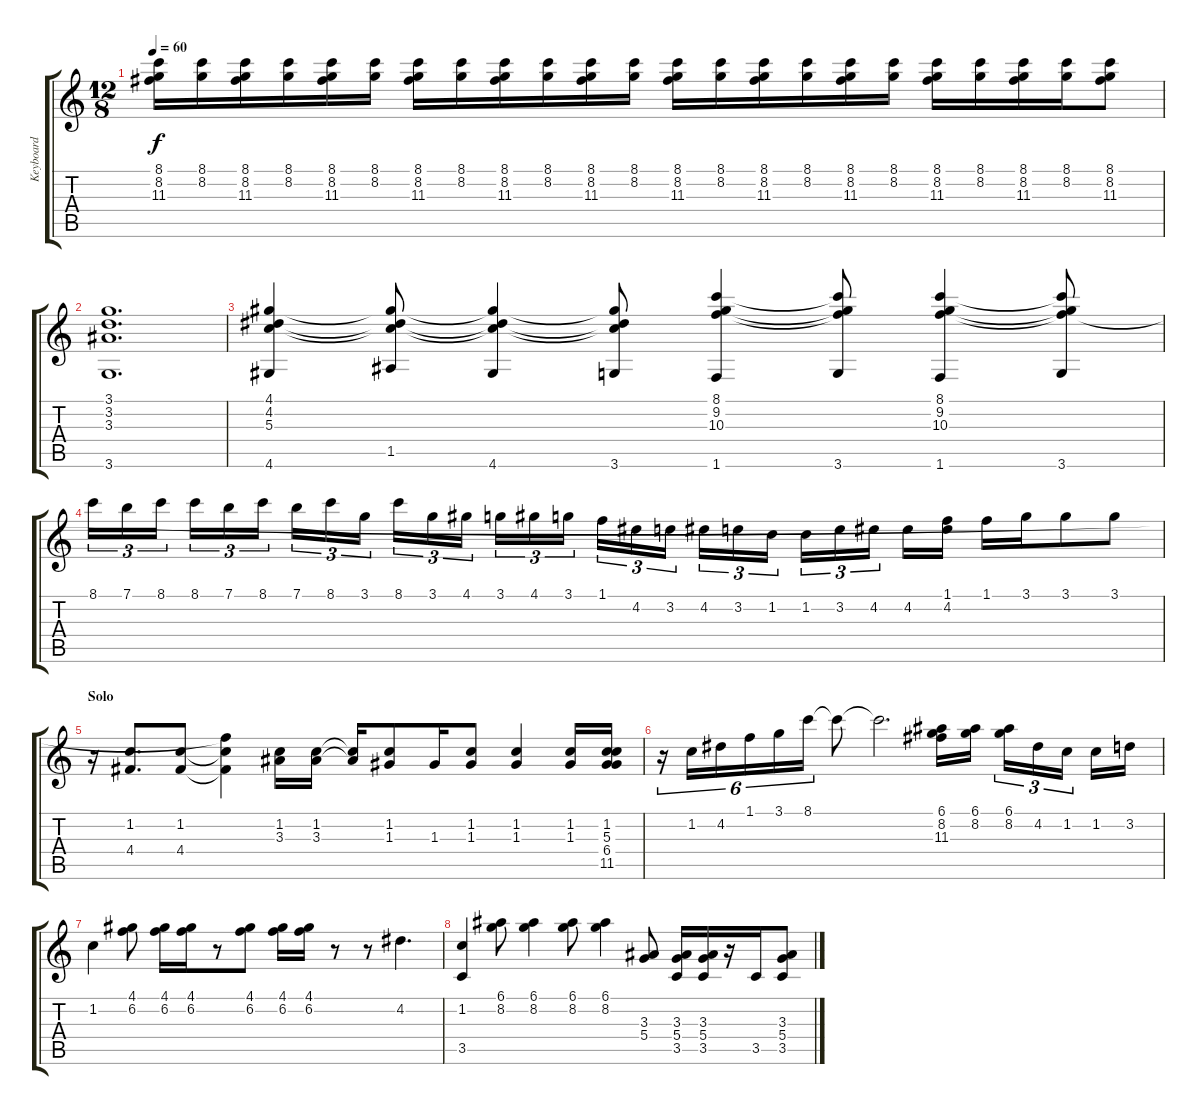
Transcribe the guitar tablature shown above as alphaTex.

\track ("Keyboard" "Keyboard") {instrument drawbarorgan}
\staff {score tabs}
\tuning (E5 B4 G4 D4 A3 E3) {hide}
\ts (12 8)
\tempo 60
\clef g2
\ks c
(8.1 8.2 11.3).16{dy f} (8.1 8.2).16 (8.1 8.2 11.3).16 (8.1 8.2).16 (8.1 8.2 11.3).16 (8.1 8.2).16 (8.1 8.2 11.3).16 (8.1 8.2).16 (8.1 8.2 11.3).16 (8.1 8.2).16 (8.1 8.2 11.3).16 (8.1 8.2).16 (8.1 8.2 11.3).16 (8.1 8.2).16 (8.1 8.2 11.3).16 (8.1 8.2).16 (8.1 8.2 11.3).16 (8.1 8.2).16 (8.1 8.2 11.3).16 (8.1 8.2).16 (8.1 8.2 11.3).16 (8.1 8.2).16 (8.1 8.2 11.3).8 |
(3.1 3.2 3.3 3.6).1{d} |
(4.1 4.2 5.3 4.6).4 (4.1{t} 4.2{t} 5.3{t} 1.5).8 (4.1{t} 4.2{t} 5.3{t} 4.6).4 (4.1{t} 4.2{t} 5.3{t} 3.6).8 (8.1 9.2 10.3 1.6).4 (8.1{t} 9.2{t} 10.3{t} 3.6).8 (8.1 9.2 10.3 1.6).4 (8.1{t} 9.2{t} 10.3{t} 3.6).8 |
8.1.16{tu (3 2)} 7.1.16{tu (3 2)} 8.1.16{tu (3 2)} 8.1.16{tu (3 2)} 7.1.16{tu (3 2)} 8.1.16{tu (3 2)} 7.1.16{tu (3 2)} 8.1.16{tu (3 2)} 3.1.16{tu (3 2)} 8.1.16{tu (3 2)} 3.1.16{tu (3 2)} 4.1.16{tu (3 2)} 3.1.16{tu (3 2)} 4.1.16{tu (3 2)} 3.1.16{tu (3 2)} 1.1.16{tu (3 2)} 4.2.16{tu (3 2)} 3.2.16{tu (3 2)} 4.2.16{tu (3 2)} 3.2.16{tu (3 2)} 1.2.16{tu (3 2)} 1.2.16{tu (3 2)} 3.2.16{tu (3 2)} 4.2.16{tu (3 2)} 4.2.16 (1.1 4.2).16 1.1.16 3.1.16 3.1.8 3.1.8 |
\section ("" "Solo")
r.16 (1.2 4.4).8{d} (1.2 4.4).8 (1.2{t} 10.3{t} 4.4{t}).4 (1.2 3.3).16 (1.2 3.3).16 (1.2{t} 3.3{t}).16 (1.2 1.3).8 1.3.16 (1.2 1.3).8 (1.2 1.3).4 (1.2 1.3).16 (1.2 5.3 6.4 11.5).16 |
r.16{tu (6 4)} 1.2.16{tu (6 4) volume 9} 4.2.16{tu (6 4)} 1.1.16{tu (6 4)} 3.1.16{tu (6 4)} 8.1.16{tu (6 4)} 8.1{t}.8 8.1{t}.2{d} (6.1 8.2 11.3).16 (6.1 8.2).16 (6.1 8.2).16{tu (3 2)} 4.2.16{tu (3 2)} 1.2.16{tu (3 2)} 1.2.16 3.2.16 |
1.2.4 (4.1 6.2).8 (4.1 6.2).16 (4.1 6.2).16 r.8 (4.1 6.2).8 (4.1 6.2).16 (4.1 6.2).16 r.8 r.8 4.2.4{d} |
(1.2 3.5).4 (6.1 8.2).8 (6.1 8.2).4 (6.1 8.2).8 (6.1 8.2).4 (3.3 5.4).8 (3.3 5.4 3.5).16 (3.3 5.4 3.5).16 r.16 3.5.16 (3.3 5.4 3.5).8
